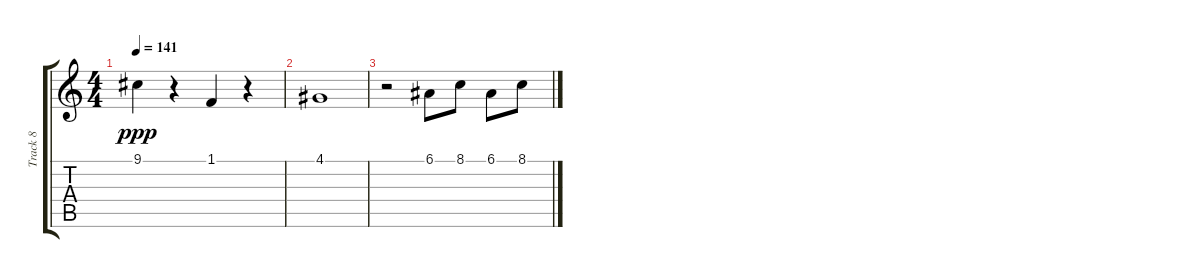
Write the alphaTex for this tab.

\track ("Track 8" "Track 8") {instrument lead1square}
\staff {score tabs}
\tuning (E4 B3 G3 D3 A2 E2) {hide}
\ts (4 4)
\tempo 141
\clef g2
\ks c
9.1.4{dy ppp} r.4 1.1.4 r.4 |
4.1.1 |
r.2 6.1.8 8.1.8 6.1.8 8.1.8
